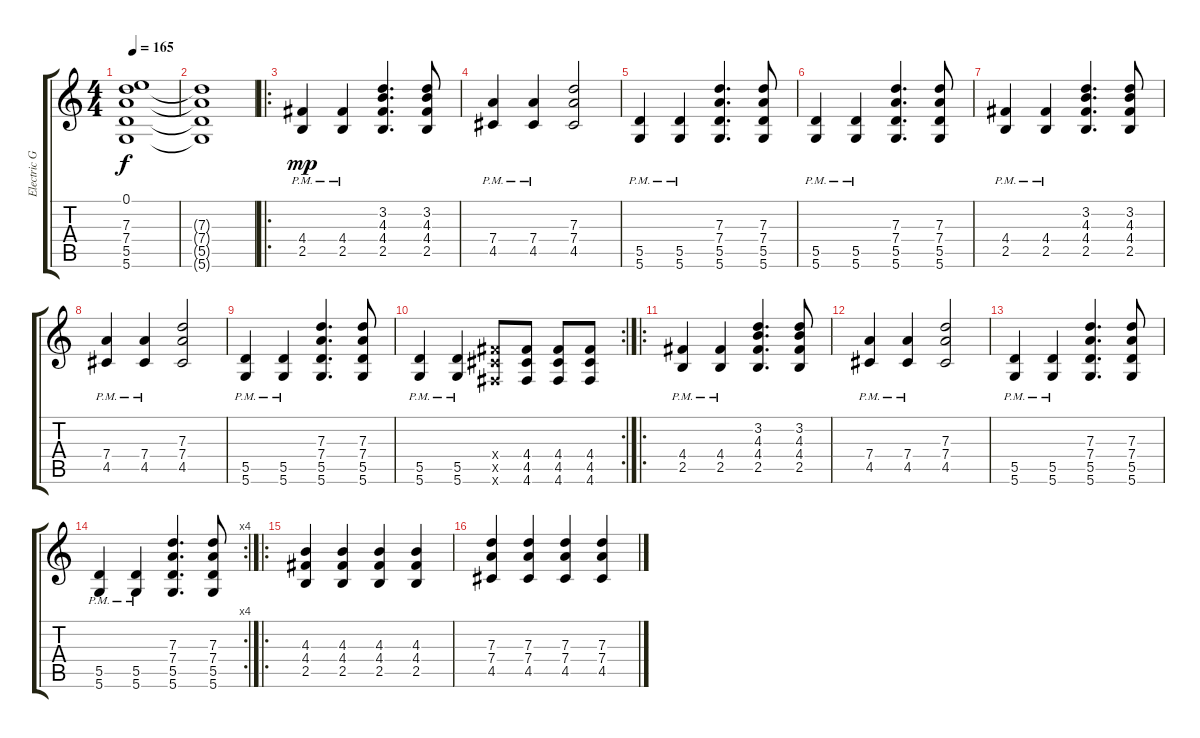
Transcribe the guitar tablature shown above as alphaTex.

\track ("Electric Guitar" "Electric G") {instrument distortionguitar}
\staff {score tabs}
\tuning (E4 B3 G3 D3 A2 D2) {hide}
\ts (4 4)
\tempo 165
\clef g2
\ks c
(0.1 7.3{t} 7.4{t} 5.5{t} 5.6{t}).1{dy f} |
(7.3{t} 7.4{t} 5.5{t} 5.6{t}).1 |
\ro
(4.4{pm} 2.5{pm}).4{dy mp} (4.4{pm} 2.5{pm}).4 (3.2 4.3 4.4 2.5).4{d} (3.2 4.3 4.4 2.5).8 |
(7.4{pm} 4.5{pm}).4 (7.4{pm} 4.5{pm}).4 (7.3 7.4 4.5).2 |
(5.5{pm} 5.6{pm}).4 (5.5{pm} 5.6{pm}).4 (7.3 7.4 5.5 5.6).4{d} (7.3 7.4 5.5 5.6).8 |
(5.5{pm} 5.6{pm}).4 (5.5{pm} 5.6{pm}).4 (7.3 7.4 5.5 5.6).4{d} (7.3 7.4 5.5 5.6).8 |
(4.4{pm} 2.5{pm}).4 (4.4{pm} 2.5{pm}).4 (3.2 4.3 4.4 2.5).4{d} (3.2 4.3 4.4 2.5).8 |
(7.4{pm} 4.5{pm}).4 (7.4{pm} 4.5{pm}).4 (7.3 7.4 4.5).2 |
(5.5{pm} 5.6{pm}).4 (5.5{pm} 5.6{pm}).4 (7.3 7.4 5.5 5.6).4{d} (7.3 7.4 5.5 5.6).8 |
\rc 2
(5.5{pm} 5.6{pm}).4 (5.5{pm} 5.6{pm}).4 (4.4{x} 4.5{x} 4.6{x}).8 (4.4 4.5 4.6).8 (4.4 4.5 4.6).8 (4.4 4.5 4.6).8 |
\ro
(4.4{pm} 2.5{pm}).4 (4.4{pm} 2.5{pm}).4 (3.2 4.3 4.4 2.5).4{d} (3.2 4.3 4.4 2.5).8 |
(7.4{pm} 4.5{pm}).4 (7.4{pm} 4.5{pm}).4 (7.3 7.4 4.5).2 |
(5.5{pm} 5.6{pm}).4 (5.5{pm} 5.6{pm}).4 (7.3 7.4 5.5 5.6).4{d} (7.3 7.4 5.5 5.6).8 |
\rc 4
(5.5{pm} 5.6{pm}).4 (5.5{pm} 5.6{pm}).4 (7.3 7.4 5.5 5.6).4{d} (7.3 7.4 5.5 5.6).8 |
\ro
(4.3 4.4 2.5).4 (4.3 4.4 2.5).4 (4.3 4.4 2.5).4 (4.3 4.4 2.5).4 |
(7.3 7.4 4.5).4 (7.3 7.4 4.5).4 (7.3 7.4 4.5).4 (7.3 7.4 4.5).4
